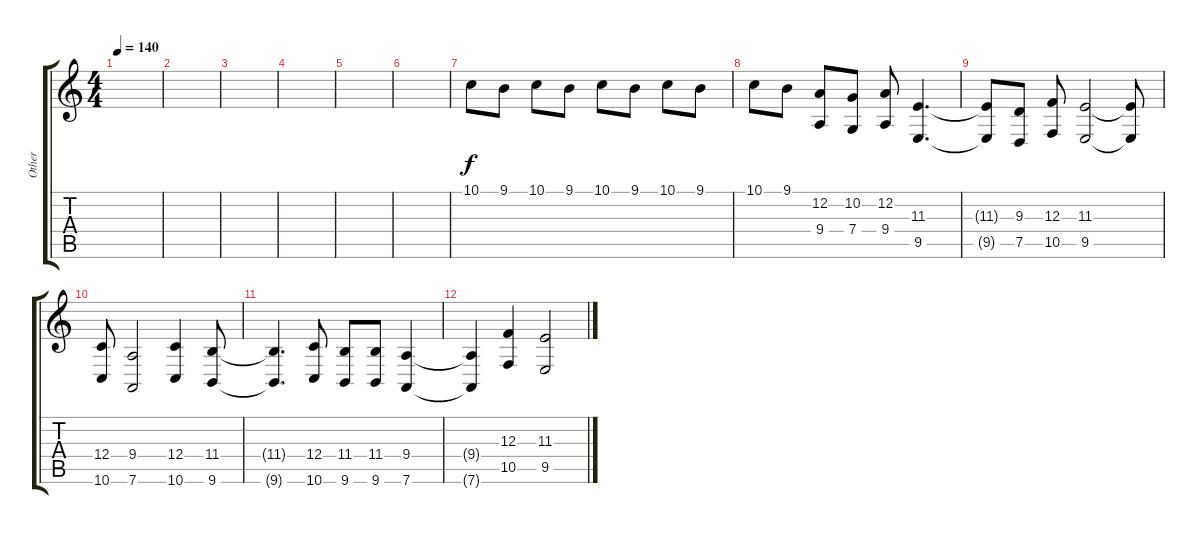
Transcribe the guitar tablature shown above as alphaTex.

\track ("Other" "Other") {instrument choiraahs}
\staff {score tabs}
\tuning (D4 A3 F3 C3 G2 D2) {hide}
\ts (4 4)
\tempo 140
\clef g2
\ks c
|
|
|
|
|
|
10.1.8 9.1.8 10.1.8 9.1.8 10.1.8 9.1.8 10.1.8 9.1.8 |
10.1.8 9.1.8 (12.2 9.4).8 (10.2 7.4).8 (12.2 9.4).8 (11.3 9.5).4{d} |
(11.3{t} 9.5{t}).8 (9.3 7.5).8 (12.3 10.5).8 (11.3 9.5).2 (11.3{t} 9.5{t}).8 |
(12.4 10.6).8 (9.4 7.6).2 (12.4 10.6).4 (11.4 9.6).8 |
(11.4{t} 9.6{t}).4{d} (12.4 10.6).8 (11.4 9.6).8 (11.4 9.6).8 (9.4 7.6).4 |
(9.4{t} 7.6{t}).4 (12.3 10.5).4 (11.3 9.5).2
